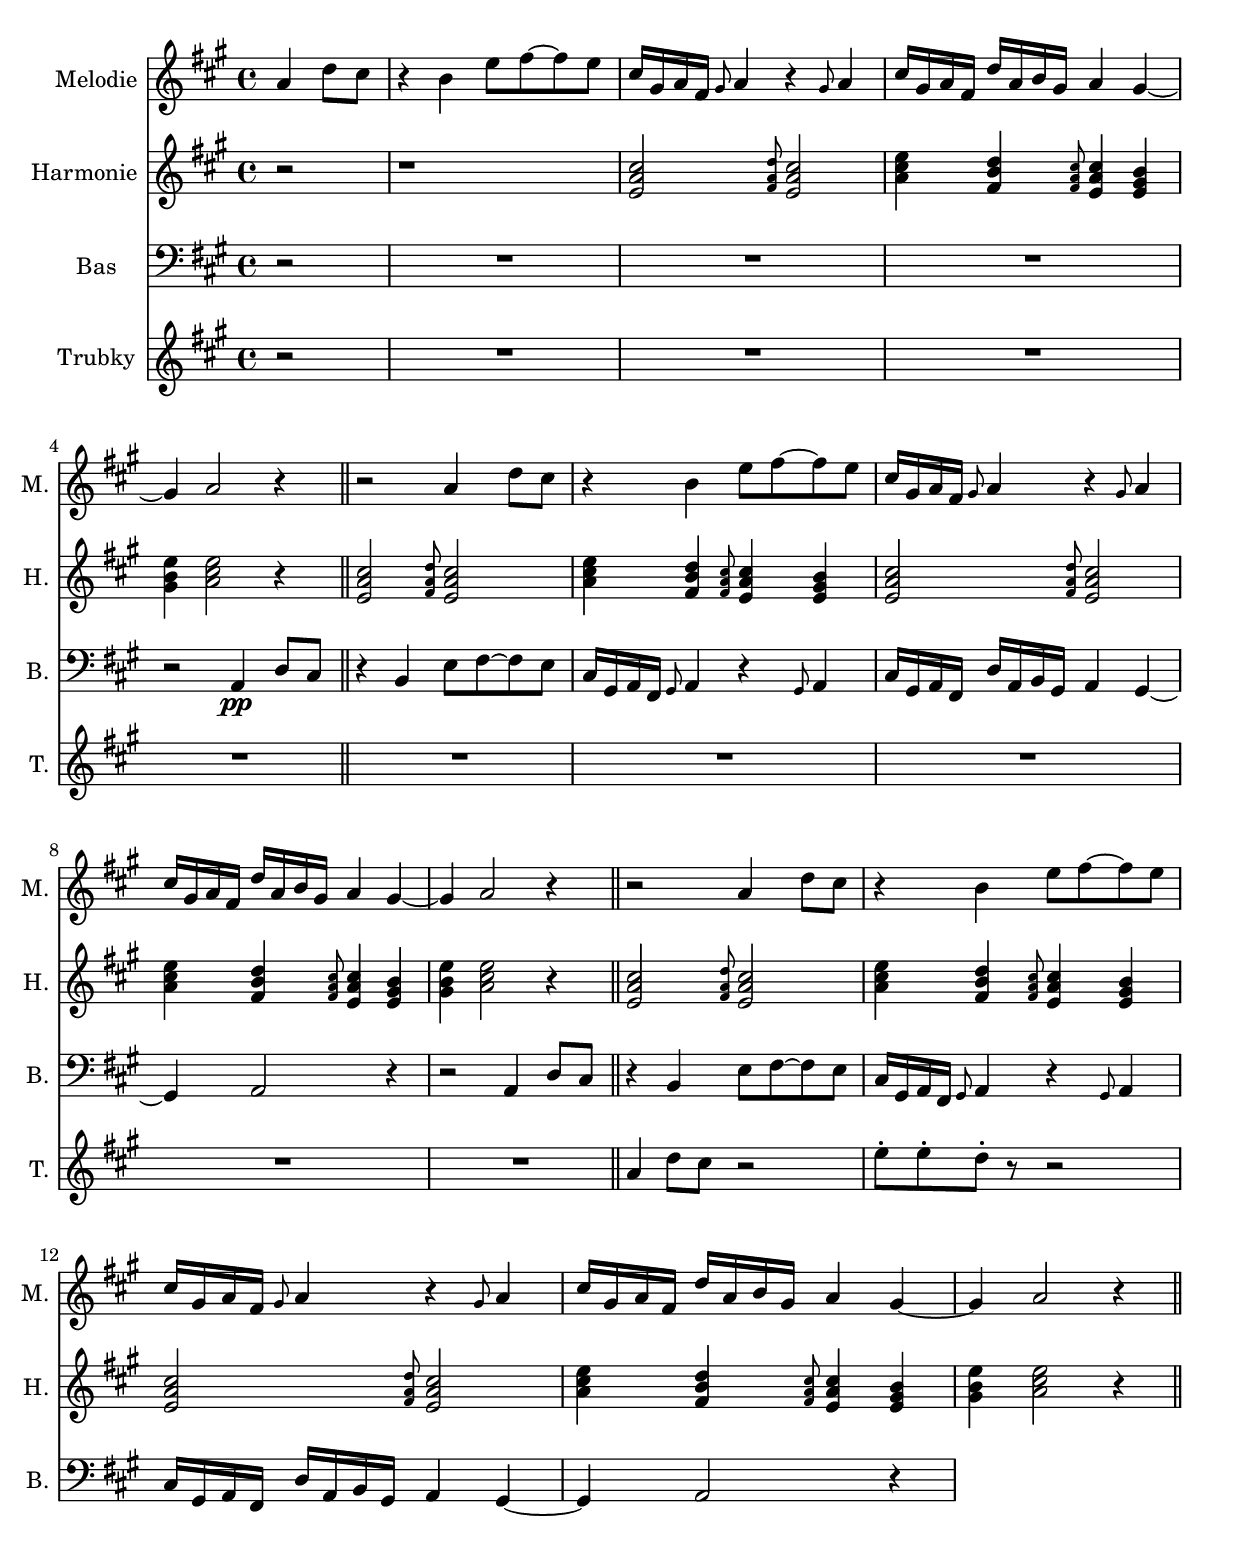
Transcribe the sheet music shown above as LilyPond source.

\version "2.16.2"

\include "articulate.ly"

% A-Dur:
% a - b - cis ^ d - e - fis - gis ^ a

melodie = \relative a' {
	\clef treble
	\key a \major
	\time 4/4
	
	\partial 2 a4 d8 cis |
	r4 b e8 fis ~fis e |
	cis16 gis a fis \grace{gis8} a4 r \grace{gis8} a4 |
	cis16 gis a fis d'16 a b gis a4 gis
	~gis4 a2 r4 \bar "||"
	
	r2 a4 d8 cis |
	r4 b e8 fis ~fis e |
	cis16 gis a fis \grace{gis8} a4 r \grace{gis8} a4 |
	cis16 gis a fis d'16 a b gis a4 gis
	~gis4 a2 r4 \bar "||"
	
	r2 a4 d8 cis |
	r4 b e8 fis ~fis e |
	cis16 gis a fis \grace{gis8} a4 r \grace{gis8} a4 |
	cis16 gis a fis d'16 a b gis a4 gis
	~gis4 a2 r4 \bar "||"
}

harmonie = \relative a' {
	\clef treble
	\key a \major
	\time 4/4
	
	\partial 2 r2 |
	r1 |
	% T2 S8->T2
	<e a cis>2 \grace{<fis a d>8} <e a cis>2 |
	% T II VI T D
	<a cis e>4 <fis b d> \grace{<fis a cis>8} <e a cis>4 <e gis b> |
	% D T
	<gis b e>4 <a cis e>2 r4 |
	
	% T2 S8->T2
	<e a cis>2 \grace{<fis a d>8} <e a cis>2 |
	% T II VI T D
	<a cis e>4 <fis b d> \grace{<fis a cis>8} <e a cis>4 <e gis b> |
	% T2 S8->T2
	<e a cis>2 \grace{<fis a d>8} <e a cis>2 |
	% T II VI T D
	<a cis e>4 <fis b d> \grace{<fis a cis>8} <e a cis>4 <e gis b> |
	% D T
	<gis b e>4 <a cis e>2 r4 |
	
	% T2 S8->T2
	<e a cis>2 \grace{<fis a d>8} <e a cis>2 |
	% T II VI T D
	<a cis e>4 <fis b d> \grace{<fis a cis>8} <e a cis>4 <e gis b> |
	% T2 S8->T2
	<e a cis>2 \grace{<fis a d>8} <e a cis>2 |
	% T II VI T D
	<a cis e>4 <fis b d> \grace{<fis a cis>8} <e a cis>4 <e gis b> |
	% D T
	<gis b e>4 <a cis e>2 r4 |
}


bas = \relative a, {
	\clef bass
	\key a \major
	\time 4/4
	
	\partial 2 r2 |
	R1*3 |
	r2 a4 \pp d8 cis |
	
	r4 b e8 fis ~fis e |
	cis16 gis a fis \grace{gis8} a4 r \grace{gis8} a4 |
	cis16 gis a fis d'16 a b gis a4 gis
	~gis4 a2 r4 |
	r2 a4 d8 cis |
	
	r4 b e8 fis ~fis e |
	cis16 gis a fis \grace{gis8} a4 r \grace{gis8} a4 |
	cis16 gis a fis d'16 a b gis a4 gis
	~gis4 a2 r4 |
}


trubky = \relative a' {
	\clef treble
	\key a \major
	\time 4/4
	
	\partial 2 r2 |
	R1*9 |
	
	a4 d8 cis r2 |
	e8\staccato e\staccato d\staccato r8 r2 |
	
	% T2 S8->T2
	% <a cis>4 \grace{<cis e>8} <a cis>4 \grace{<a d>8} <a cis>4 <a cis> |
}

\score {
	<<
		\new Staff {
			\set Staff.instrumentName = "Melodie "
			\set Staff.shortInstrumentName = "M. "
			\melodie
		}
		
		\new Staff {
			\set Staff.instrumentName = "Harmonie "
			\set Staff.shortInstrumentName = "H. "
			\harmonie
		}
		
		\new Staff {
			\set Staff.instrumentName = "Bas "
			\set Staff.shortInstrumentName = "B. "
			\bas
		}
		
		\new Staff {
			\set Staff.instrumentName = "Trubky "
			\set Staff.shortInstrumentName = "T. "
			\trubky
		}
	>>
	
	\layout { }
}

\score {
	\unfoldRepeats \articulate
	<<
		\new Staff {
			\set Staff.midiInstrument = #"harpsichord"
			\melodie
		}
		
		\new Staff {
			\set Staff.midiInstrument = #"bright acoustic"
			\harmonie
		}
		
		\new Staff {
			\set Staff.midiInstrument = #"contrabass"
			\bas
		}
		
		\new Staff {
			\set Staff.midiInstrument = #"muted trumpet"
			\trubky
		}
	>>
	
	\midi { }
}

